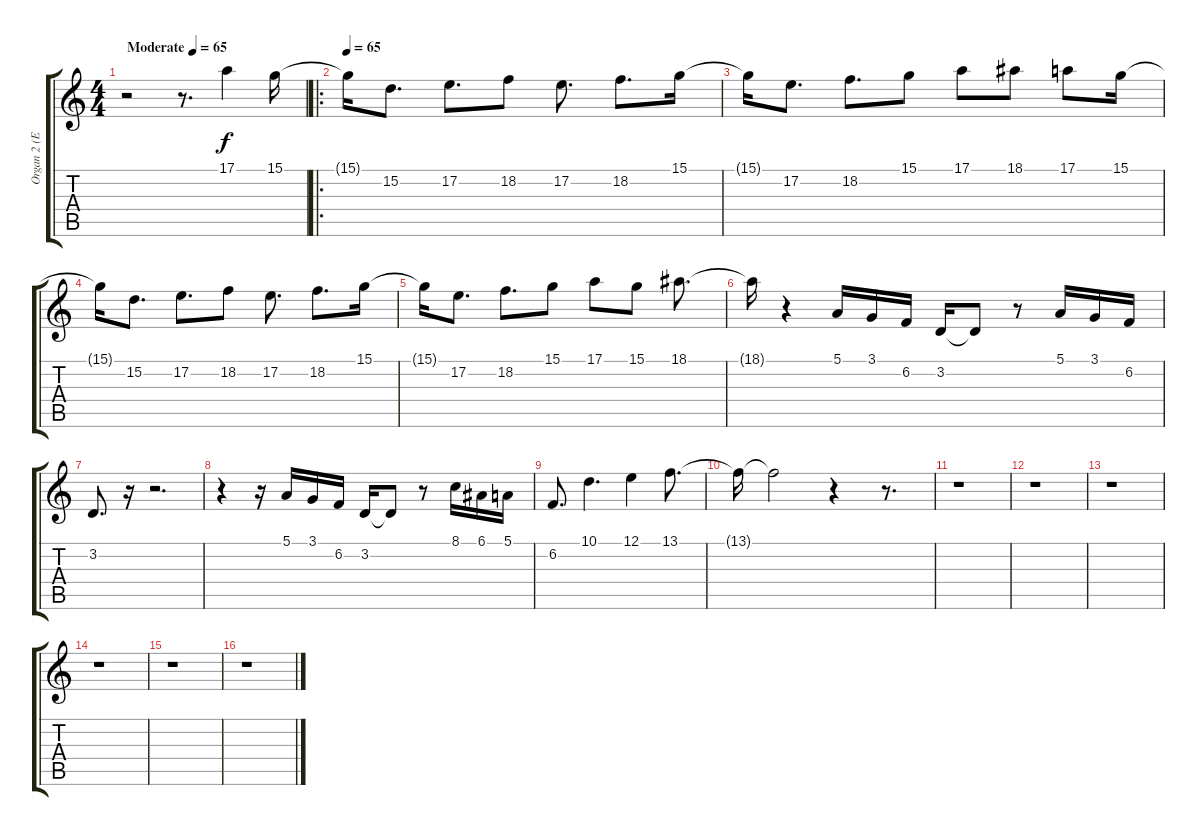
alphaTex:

\track ("Organ 2 (Echo)" "Organ 2 (E") {instrument churchorgan}
\staff {score tabs}
\tuning (E4 B3 G3 D3 A2 E2) {hide}
\ts (4 4)
\tempo (65 "Moderate")
\clef g2
\ks c
r.2{dy f instrument churchorgan} r.8{d} 17.1.4 15.1.16 |
\ro
\tempo 65
15.1{t}.16 15.2.8{d} 17.2.8{d} 18.2.8 17.2.8{d} 18.2.8{d} 15.1.16 |
15.1{t}.16 17.2.8{d} 18.2.8{d} 15.1.8 17.1.8 18.1.8 17.1.8 15.1.16 |
15.1{t}.16 15.2.8{d} 17.2.8{d} 18.2.8 17.2.8{d} 18.2.8{d} 15.1.16 |
15.1{t}.16 17.2.8{d} 18.2.8{d} 15.1.8 17.1.8 15.1.8 18.1.8{d} |
18.1{t}.16 r.4 5.1.16 3.1.16 6.2.16 3.2.16 3.2{t}.8{volume 4} r.8 5.1.16{volume 8} 3.1.16 6.2.16 |
3.2.8{d volume 4} r.16 r.2{d} |
r.4 r.16 5.1.16{volume 8} 3.1.16 6.2.16 3.2.16 3.2{t}.8{volume 4} r.8 8.1.16{volume 8} 6.1.16 5.1.16 |
6.2.8{d} 10.1.4{d} 12.1.4 13.1.8{d} |
13.1{t}.16 13.1{t}.2{volume 0} r.4 r.8{d} |
r.1{volume 8} |
r.1 |
r.1 |
r.1 |
r.1 |
r.1
